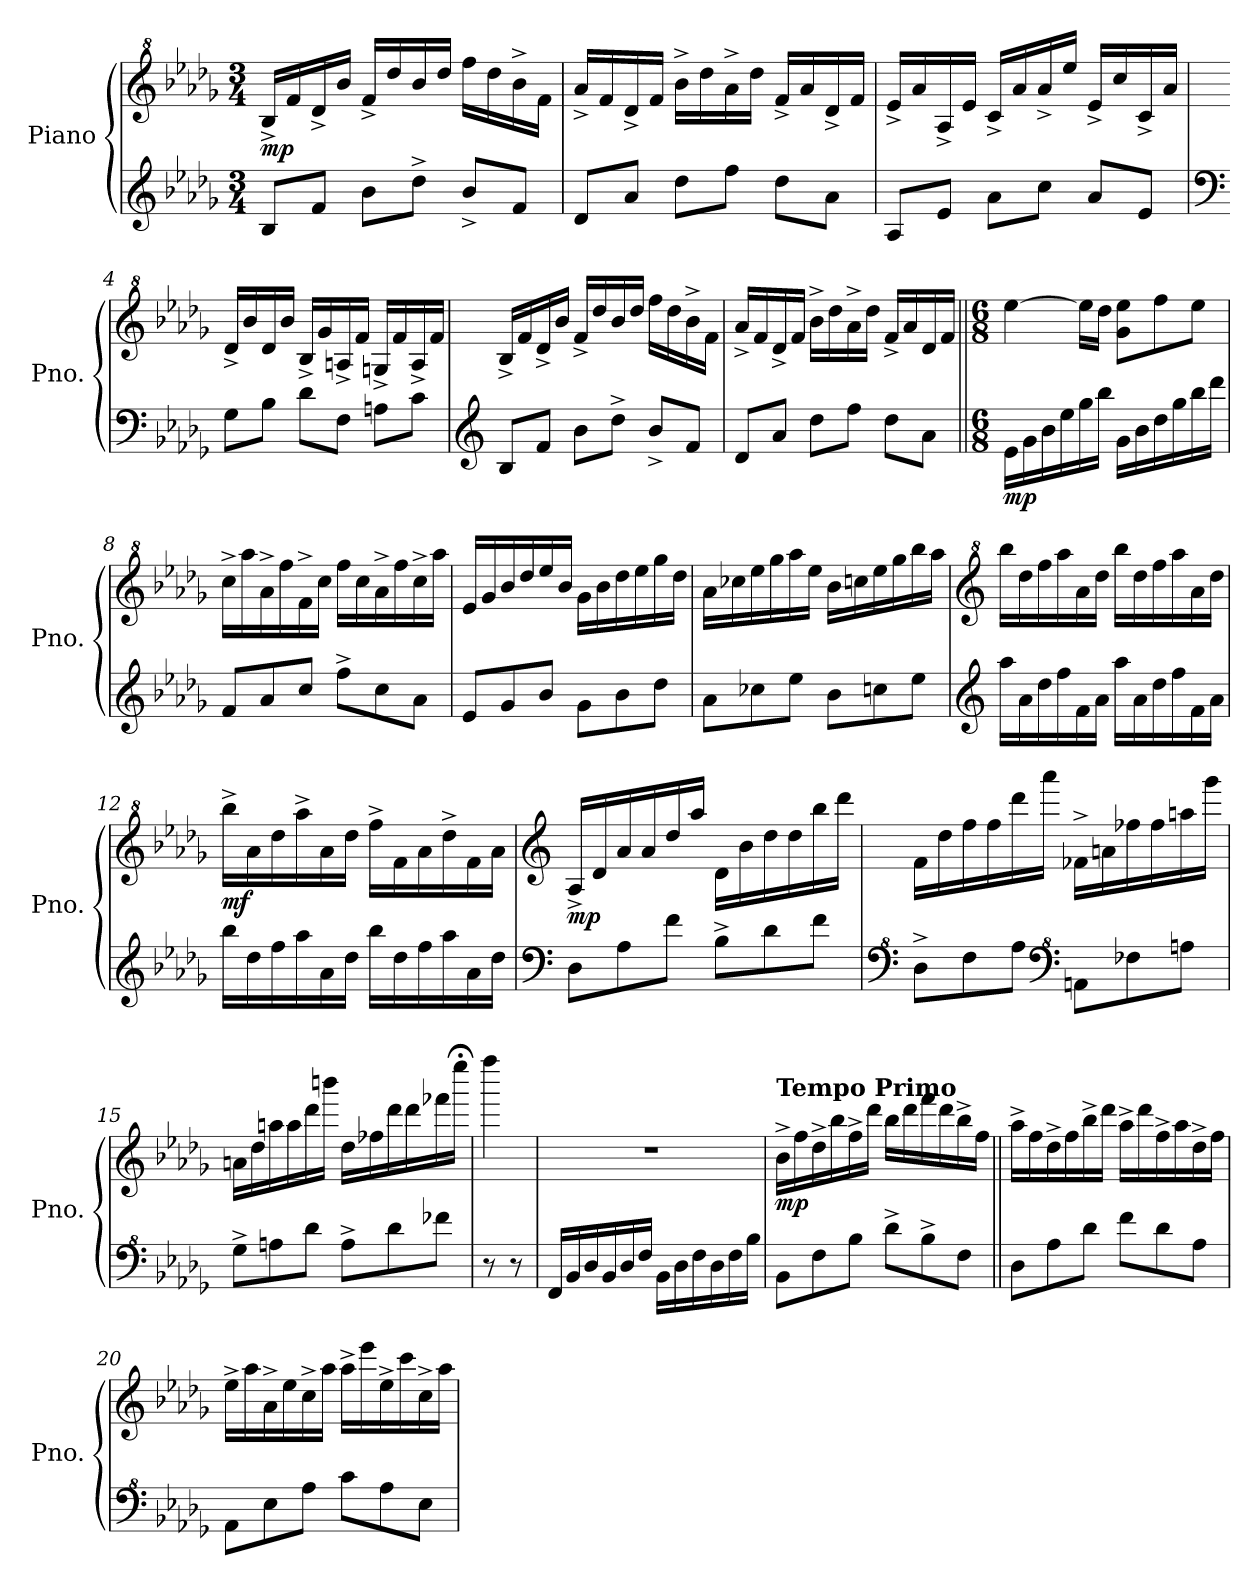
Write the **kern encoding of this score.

**kern	**kern	**dynam
*part1	*part1	*part1
*staff2	*staff1	*staff1/2
*I"Piano	*	*
*I'Pno.	*	*
*clefG2	*clefG^2	*
*k[b-e-a-d-g-]	*k[b-e-a-d-g-]	*
*M3/4	*M3/4	*
*MM92	*MM92	*
=1	=1	=1
!	!	!LO:DY:b
8B-/L	16b-^/LL	mp
.	16ff/	.
8f/J	16dd-^/	.
.	16bb-/JJ	.
8b-\L	16ff^/LL	.
.	16ddd-/	.
8dd-^\J	16bb-/	.
.	16ddd-/JJ	.
8b-^/L	16fff\LL	.
.	16ddd-\	.
8f/J	16bb-^\	.
.	16ff\JJ	.
=2	=2	=2
8d-/L	16aa-^/LL	.
.	16ff/	.
8a-/J	16dd-^/	.
.	16ff/JJ	.
8dd-\L	16bb-^\LL	.
.	16ddd-\	.
8ff\J	16aa-^\	.
.	16ddd-\JJ	.
8dd-\L	16ff^/LL	.
.	16aa-/	.
8a-\J	16dd-^/	.
.	16ff/JJ	.
=3	=3	=3
8A-/L	16ee-^/LL	.
.	16aa-/	.
8e-/J	16a-^/	.
.	16ee-/JJ	.
8a-\L	16cc^/LL	.
.	16aa-/	.
8cc\J	16aa-^/	.
.	16eee-/JJ	.
8a-/L	16ee-^/LL	.
.	16ccc/	.
8e-/J	16cc^/	.
.	16aa-/JJ	.
!!LO:LB:g=z
=4	=4	=4
*clefF4	*	*
8G-\L	16dd-^/LL	.
.	16bb-/	.
8B-\J	16dd-/	.
.	16bb-/JJ	.
8d-\L	16b-^/LL	.
.	16gg-/	.
8F\J	16an^/	.
.	16ff/JJ	.
8An\L	16gn^/LL	.
.	16ff/	.
8c\J	16a^/	.
.	16ff/JJ	.
=5	=5	=5
*clefG2	*	*
!	!	!LO:DY:b
!	!	!LO:DY:n=1:b
!	!	!LO:DY:n=2:b
8B-/L	16b-^/LL	mp mp mp
.	16ff/	.
8f/J	16dd-^/	.
.	16bb-/JJ	.
8b-\L	16ff^/LL	.
.	16ddd-/	.
8dd-^\J	16bb-/	.
.	16ddd-/JJ	.
8b-^/L	16fff\LL	.
.	16ddd-\	.
8f/J	16bb-^\	.
.	16ff\JJ	.
=6	=6	=6
8d-/L	16aa-^/LL	.
.	16ff/	.
8a-/J	16dd-^/	.
.	16ff/JJ	.
8dd-\L	16bb-^\LL	.
.	16ddd-\	.
8ff\J	16aa-^\	.
.	16ddd-\JJ	.
8dd-\L	16ff^/LL	.
.	16aa-/	.
8a-\J	16dd-/	.
.	16ff/JJ	.
!!LO:LB:g=z
=7||	=7||	=7||
*M6/8	*M6/8	*
!	!	!LO:DY:b=2
16e-\LL	[4eee-\	mp
16g-\	.	.
16b-\	.	.
16ee-\	.	.
16gg-\	16eee-\LL]	.
16bb-\JJ	16ddd-\JJ	.
16g-\LL	8gg-\ 8eee-\L	.
16b-\	.	.
16dd-\	8fff\	.
16gg-\	.	.
16bb-\	8eee-\J	.
16ddd-\JJ	.	.
=8	=8	=8
8f/L	16ccc^\LL	.
.	16aaa-\	.
8a-/	16aa-^\	.
.	16fff\	.
8cc/J	16ff^\	.
.	16ccc\JJ	.
8ff^\L	16fff\LL	.
.	16ccc\	.
8cc\	16aa-^\	.
.	16fff\	.
8a-\J	16ccc^\	.
.	16aaa-\JJ	.
=9	=9	=9
8e-/L	16ee-/LL	.
.	16gg-/	.
8g-/	16bb-/	.
.	16ddd-/	.
8b-/J	16eee-/	.
.	16bb-/JJ	.
8g-\L	16gg-\LL	.
.	16bb-\	.
8b-\	16ddd-\	.
.	16eee-\	.
8dd-\J	16ggg-\	.
.	16ddd-\JJ	.
!!LO:LB:g=z
=10	=10	=10
8a-\L	16aa-\LL	.
.	16ccc-X\	.
8cc-X\	16eee-\	.
.	16ggg-\	.
8ee-\J	16aaa-\	.
.	16eee-\JJ	.
8b-\L	16bb-\LL	.
.	16cccn\	.
8ccn\	16eee-\	.
.	16ggg-\	.
8ee-\J	16bbb-\	.
.	16aaa-\JJ	.
=11	=11	=11
*clefG2	*clefG^2	*
16aa-\LL	16bbb-\LL	.
16a-\	16ddd-\	.
16dd-\	16fff\	.
16ff\	16aaa-\	.
16f\	16aa-\	.
16a-\JJ	16ddd-\JJ	.
16aa-\LL	16bbb-\LL	.
16a-\	16ddd-\	.
16dd-\	16fff\	.
16ff\	16aaa-\	.
16f\	16aa-\	.
16a-\JJ	16ddd-\JJ	.
=12	=12	=12
!	!	!LO:DY:b
16bb-\LL	16bbb-^\LL	mf
16dd-\	16aa-\	.
16ff\	16ddd-\	.
16aa-\	16aaa-^\	.
16a-\	16aa-\	.
16dd-\JJ	16ddd-\JJ	.
16bb-\LL	16fff^\LL	.
16dd-\	16ff\	.
16ff\	16aa-\	.
16aa-\	16ddd-^\	.
16a-\	16ff\	.
16dd-\JJ	16aa-\JJ	.
!!LO:LB:g=z
=13	=13	=13
*clefF4	*clefG2	*
!	!	!LO:DY:b
8D-\L	16A-^/LL	mp
.	16d-/	.
8A-\	16a-/	.
.	16a-/	.
8f\J	16dd-/	.
.	16aa-/JJ	.
8B-^\L	16d-\LL	.
.	16b-\	.
8d-\	16dd-\	.
.	16dd-\	.
8f\J	16bb-\	.
.	16ddd-\JJ	.
=14	=14	=14
*clefF^4	*	*
8d-^\L	16f\LL	.
.	16dd-\	.
8f\	16ff\	.
.	16ff\	.
8a-\J	16ddd-\	.
.	16aaa-\JJ	.
*clefF^4	*	*
8An\L	16f-X^\LL	.
.	16an\	.
8f-X\	16ff-X\	.
.	16ff-\	.
8an\J	16aan\	.
.	16ggg-\JJ	.
!!LO:PB:g=z
=15	=15	=15
8g-^\L	16an\LL	.
.	16dd-\	.
8an\	16aan\	.
.	16aa\	.
8dd-\J	16ddd-\	.
.	16bbbn\JJ	.
8a^\L	16dd-\LL	.
.	16ff-X\	.
8dd-\	16ddd-\	.
.	16ddd-\	.
8ff-X\J	16fff-X\	.
*	*MM10	*
.	16eeee-;<\JJ	.
=16	=16	=16
8r	4ffff\	.
8r	.	.
=17	=17	=17
16F/LL	2.r	.
16B-/	.	.
16d-/	.	.
16B-/	.	.
16d-/	.	.
16f/JJ	.	.
16B-\LL	.	.
16d-\	.	.
16f\	.	.
16d-\	.	.
16f\	.	.
16b-\JJ	.	.
!!LO:LB:g=z
=18	=18	=18
!	!LO:TX:a:B:t=Tempo Primo	!
!	!	!LO:DY:b
8B-\L	16b-^\LL	mp
.	16ff\	.
8f\	16dd-^\	.
.	16bb-\	.
8b-\J	16ff^\	.
.	16ddd-\JJ	.
8dd-^\L	16bb-\LL	.
.	16ddd-\	.
8b-^\	16fff\	.
.	16ddd-\	.
8f\J	16bb-^\	.
.	16ff\JJ	.
=19||	=19||	=19||
8d-\L	16aa-^\LL	.
.	16ff\	.
8a-\	16dd-^\	.
.	16ff\	.
8dd-\J	16bb-^\	.
.	16ddd-\JJ	.
8ff\L	16aa-^\LL	.
.	16ddd-\	.
8dd-\	16ff^\	.
.	16aa-\	.
8a-\J	16dd-^\	.
.	16ff\JJ	.
=20	=20	=20
8A-\L	16ee-^\LL	.
.	16aa-\	.
8e-\	16a-^\	.
.	16ee-\	.
8a-\J	16cc^\	.
.	16aa-\JJ	.
8cc\L	16aa-^\LL	.
.	16eee-\	.
8a-\	16ee-^\	.
.	16ccc\	.
8e-\J	16cc^\	.
.	16aa-\JJ	.
=	=	=
*-	*-	*-
